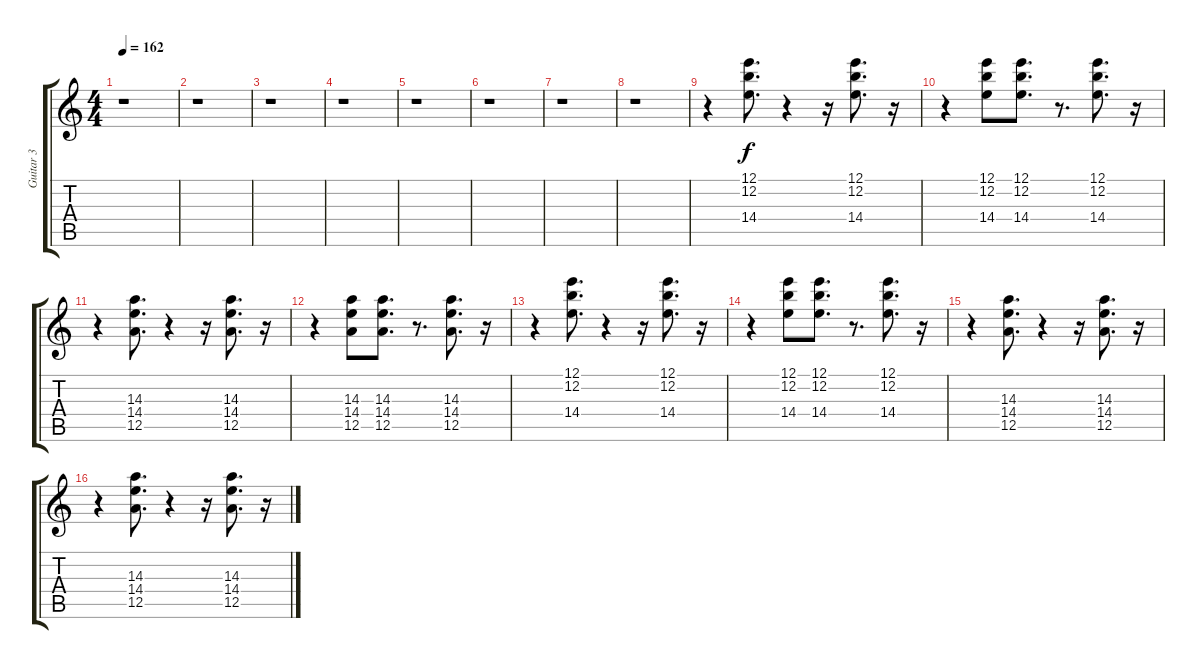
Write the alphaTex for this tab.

\track ("Guitar 3" "Guitar 3") {instrument electricguitarclean}
\staff {score tabs}
\tuning (E4 B3 G3 D3 A2 E2) {hide}
\ts (4 4)
\tempo 162
\clef g2
\ks c
r.1{dy f} |
r.1 |
r.1 |
r.1 |
r.1 |
r.1 |
r.1 |
r.1 |
r.4 (12.1 12.2 14.4).8{d} r.4 r.16 (12.1 12.2 14.4).8{d} r.16 |
r.4 (12.1 12.2 14.4).8 (12.1 12.2 14.4).8{d} r.8{d} (12.1 12.2 14.4).8{d} r.16 |
r.4 (14.3 14.4 12.5).8{d} r.4 r.16 (14.3 14.4 12.5).8{d} r.16 |
r.4 (14.3 14.4 12.5).8 (14.3 14.4 12.5).8{d} r.8{d} (14.3 14.4 12.5).8{d} r.16 |
r.4 (12.1 12.2 14.4).8{d} r.4 r.16 (12.1 12.2 14.4).8{d} r.16 |
r.4 (12.1 12.2 14.4).8 (12.1 12.2 14.4).8{d} r.8{d} (12.1 12.2 14.4).8{d} r.16 |
r.4 (14.3 14.4 12.5).8{d} r.4 r.16 (14.3 14.4 12.5).8{d} r.16 |
r.4 (14.3 14.4 12.5).8{d} r.4 r.16 (14.3 14.4 12.5).8{d} r.16
